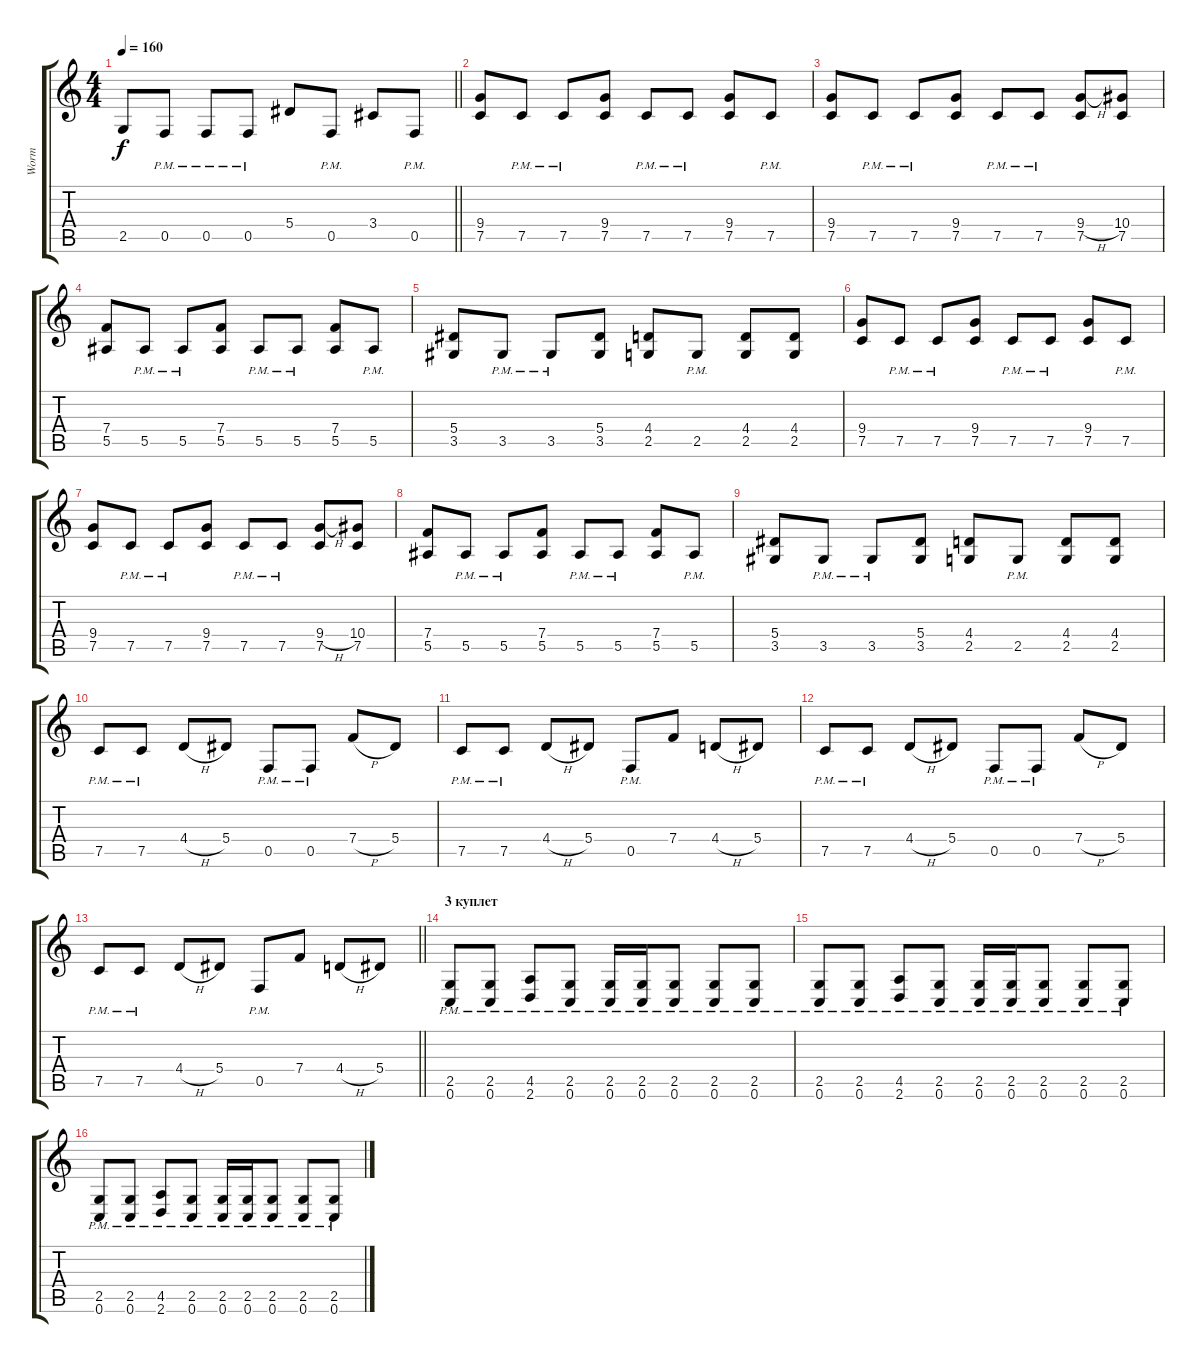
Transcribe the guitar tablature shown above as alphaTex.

\track ("Worm" "Worm") {instrument distortionguitar}
\staff {score tabs}
\tuning (C4 G3 Eb3 Bb2 F2 C2) {hide}
\ts (4 4)
\tempo 160
\clef g2
\barLineRight lightlight
\ks c
2.5.8{dy f} 0.5{pm}.8 0.5{pm}.8 0.5{pm}.8 5.4.8 0.5{pm}.8 3.4.8 0.5{pm}.8 |
(9.4 7.5).8 7.5{pm}.8 7.5{pm}.8 (9.4 7.5).8 7.5{pm}.8 7.5{pm}.8 (9.4 7.5).8 7.5{pm}.8 |
(9.4 7.5).8 7.5{pm}.8 7.5{pm}.8 (9.4 7.5).8 7.5{pm}.8 7.5{pm}.8 (9.4{h} 7.5).8 (10.4 7.5).8 |
(7.4 5.5).8 5.5{pm}.8 5.5{pm}.8 (7.4 5.5).8 5.5{pm}.8 5.5{pm}.8 (7.4 5.5).8 5.5{pm}.8 |
(5.4 3.5).8 3.5{pm}.8 3.5{pm}.8 (5.4 3.5).8 (4.4 2.5).8 2.5{pm}.8 (4.4 2.5).8 (4.4 2.5).8 |
(9.4 7.5).8 7.5{pm}.8 7.5{pm}.8 (9.4 7.5).8 7.5{pm}.8 7.5{pm}.8 (9.4 7.5).8 7.5{pm}.8 |
(9.4 7.5).8 7.5{pm}.8 7.5{pm}.8 (9.4 7.5).8 7.5{pm}.8 7.5{pm}.8 (9.4{h} 7.5).8 (10.4 7.5).8 |
(7.4 5.5).8 5.5{pm}.8 5.5{pm}.8 (7.4 5.5).8 5.5{pm}.8 5.5{pm}.8 (7.4 5.5).8 5.5{pm}.8 |
(5.4 3.5).8 3.5{pm}.8 3.5{pm}.8 (5.4 3.5).8 (4.4 2.5).8 2.5{pm}.8 (4.4 2.5).8 (4.4 2.5).8 |
7.5{pm}.8 7.5{pm}.8 4.4{h}.8 5.4.8 0.5{pm}.8 0.5{pm}.8 7.4{h}.8 5.4.8 |
7.5{pm}.8 7.5{pm}.8 4.4{h}.8 5.4.8 0.5{pm}.8 7.4.8 4.4{h}.8 5.4.8 |
7.5{pm}.8 7.5{pm}.8 4.4{h}.8 5.4.8 0.5{pm}.8 0.5{pm}.8 7.4{h}.8 5.4.8 |
\barLineRight lightlight
7.5{pm}.8 7.5{pm}.8 4.4{h}.8 5.4.8 0.5{pm}.8 7.4.8 4.4{h}.8 5.4.8 |
\section ("" "3 куплет")
(2.5{pm} 0.6{pm}).8 (2.5{pm} 0.6{pm}).8 (4.5{pm} 2.6{pm}).8 (2.5{pm} 0.6{pm}).8 (2.5{pm} 0.6{pm}).16 (2.5{pm} 0.6{pm}).16 (2.5{pm} 0.6{pm}).8 (2.5{pm} 0.6{pm}).8 (2.5{pm} 0.6{pm}).8 |
(2.5{pm} 0.6{pm}).8 (2.5{pm} 0.6{pm}).8 (4.5{pm} 2.6{pm}).8 (2.5{pm} 0.6{pm}).8 (2.5{pm} 0.6{pm}).16 (2.5{pm} 0.6{pm}).16 (2.5{pm} 0.6{pm}).8 (2.5{pm} 0.6{pm}).8 (2.5{pm} 0.6{pm}).8 |
(2.5{pm} 0.6{pm}).8 (2.5{pm} 0.6{pm}).8 (4.5{pm} 2.6{pm}).8 (2.5{pm} 0.6{pm}).8 (2.5{pm} 0.6{pm}).16 (2.5{pm} 0.6{pm}).16 (2.5{pm} 0.6{pm}).8 (2.5{pm} 0.6{pm}).8 (2.5{pm} 0.6{pm}).8
